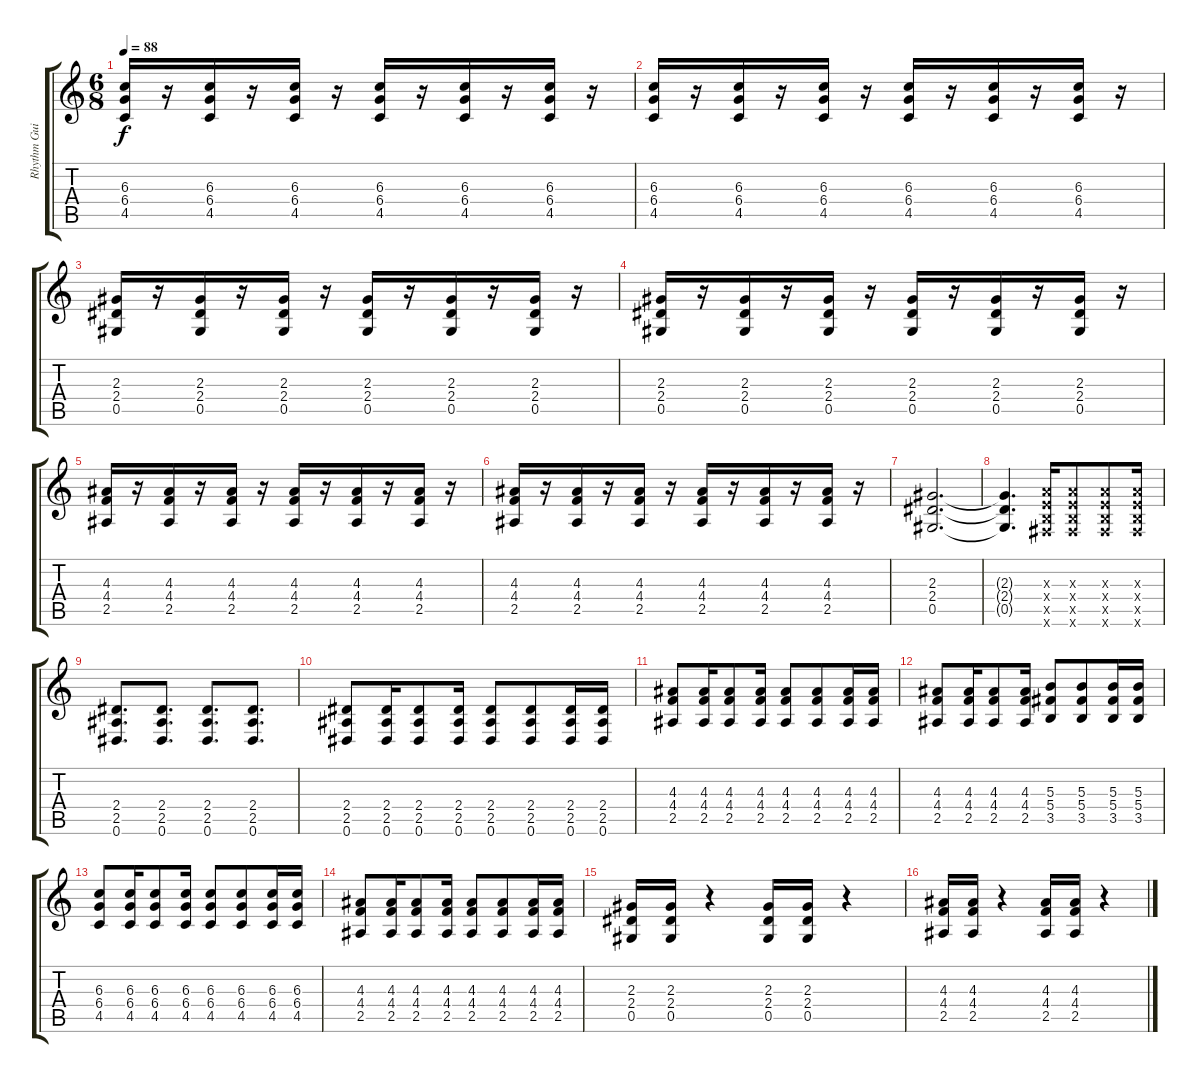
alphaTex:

\track ("Rhythm Guitar (Distorted)" "Rhythm Gui") {instrument distortionguitar}
\staff {score tabs}
\tuning (Eb4 Bb3 Gb3 Db3 Ab2 Eb2) {hide}
\ts (6 8)
\tempo 88
\clef g2
\ks c
(6.3 6.4 4.5).16{dy f} r.16 (6.3 6.4 4.5).16 r.16 (6.3 6.4 4.5).16 r.16 (6.3 6.4 4.5).16 r.16 (6.3 6.4 4.5).16 r.16 (6.3 6.4 4.5).16 r.16 |
(6.3 6.4 4.5).16 r.16 (6.3 6.4 4.5).16 r.16 (6.3 6.4 4.5).16 r.16 (6.3 6.4 4.5).16 r.16 (6.3 6.4 4.5).16 r.16 (6.3 6.4 4.5).16 r.16 |
(2.3 2.4 0.5).16 r.16 (2.3 2.4 0.5).16 r.16 (2.3 2.4 0.5).16 r.16 (2.3 2.4 0.5).16 r.16 (2.3 2.4 0.5).16 r.16 (2.3 2.4 0.5).16 r.16 |
(2.3 2.4 0.5).16 r.16 (2.3 2.4 0.5).16 r.16 (2.3 2.4 0.5).16 r.16 (2.3 2.4 0.5).16 r.16 (2.3 2.4 0.5).16 r.16 (2.3 2.4 0.5).16 r.16 |
(4.3 4.4 2.5).16 r.16 (4.3 4.4 2.5).16 r.16 (4.3 4.4 2.5).16 r.16 (4.3 4.4 2.5).16 r.16 (4.3 4.4 2.5).16 r.16 (4.3 4.4 2.5).16 r.16 |
(4.3 4.4 2.5).16 r.16 (4.3 4.4 2.5).16 r.16 (4.3 4.4 2.5).16 r.16 (4.3 4.4 2.5).16 r.16 (4.3 4.4 2.5).16 r.16 (4.3 4.4 2.5).16 r.16 |
(2.3 2.4 0.5).2{d} |
(2.3{t} 2.4{t} 0.5{t}).4{d} (3.3{x} 3.4{x} 3.5{x} 3.6{x}).16 (3.3{x} 3.4{x} 3.5{x} 3.6{x}).8 (3.3{x} 3.4{x} 3.5{x} 3.6{x}).8 (3.3{x} 3.4{x} 3.5{x} 3.6{x}).16 |
(2.4 2.5 0.6).8{d} (2.4 2.5 0.6).8{d} (2.4 2.5 0.6).8{d} (2.4 2.5 0.6).8{d} |
(2.4 2.5 0.6).8 (2.4 2.5 0.6).16 (2.4 2.5 0.6).8 (2.4 2.5 0.6).16 (2.4 2.5 0.6).8 (2.4 2.5 0.6).8 (2.4 2.5 0.6).16 (2.4 2.5 0.6).16 |
(4.3 4.4 2.5).8 (4.3 4.4 2.5).16 (4.3 4.4 2.5).8 (4.3 4.4 2.5).16 (4.3 4.4 2.5).8 (4.3 4.4 2.5).8 (4.3 4.4 2.5).16 (4.3 4.4 2.5).16 |
(4.3 4.4 2.5).8 (4.3 4.4 2.5).16 (4.3 4.4 2.5).8 (4.3 4.4 2.5).16 (5.3 5.4 3.5).8 (5.3 5.4 3.5).8 (5.3 5.4 3.5).16 (5.3 5.4 3.5).16 |
(6.3 6.4 4.5).8 (6.3 6.4 4.5).16 (6.3 6.4 4.5).8 (6.3 6.4 4.5).16 (6.3 6.4 4.5).8 (6.3 6.4 4.5).8 (6.3 6.4 4.5).16 (6.3 6.4 4.5).16 |
(4.3 4.4 2.5).8 (4.3 4.4 2.5).16 (4.3 4.4 2.5).8 (4.3 4.4 2.5).16 (4.3 4.4 2.5).8 (4.3 4.4 2.5).8 (4.3 4.4 2.5).16 (4.3 4.4 2.5).16 |
(2.3 2.4 0.5).16 (2.3 2.4 0.5).16 r.4 (2.3 2.4 0.5).16 (2.3 2.4 0.5).16 r.4 |
(4.3 4.4 2.5).16 (4.3 4.4 2.5).16 r.4 (4.3 4.4 2.5).16 (4.3 4.4 2.5).16 r.4
